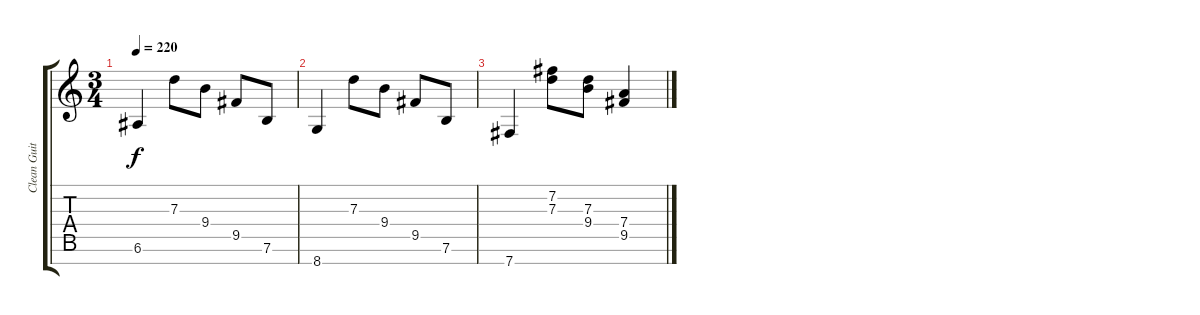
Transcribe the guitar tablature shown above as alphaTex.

\track ("Clean Guitar #1" "Clean Guit") {instrument electricguitarjazz}
\staff {score tabs}
\tuning (E4 B3 G3 D3 A2 E2 B1) {hide}
\ts (3 4)
\tempo 220
\clef g2
\ks c
6.6.4{dy f} 7.3.8 9.4.8 9.5.8 7.6.8 |
8.7.4 7.3.8 9.4.8 9.5.8 7.6.8 |
7.7.4 (7.2 7.3).8 (7.3 9.4).8 (7.4 9.5).4
